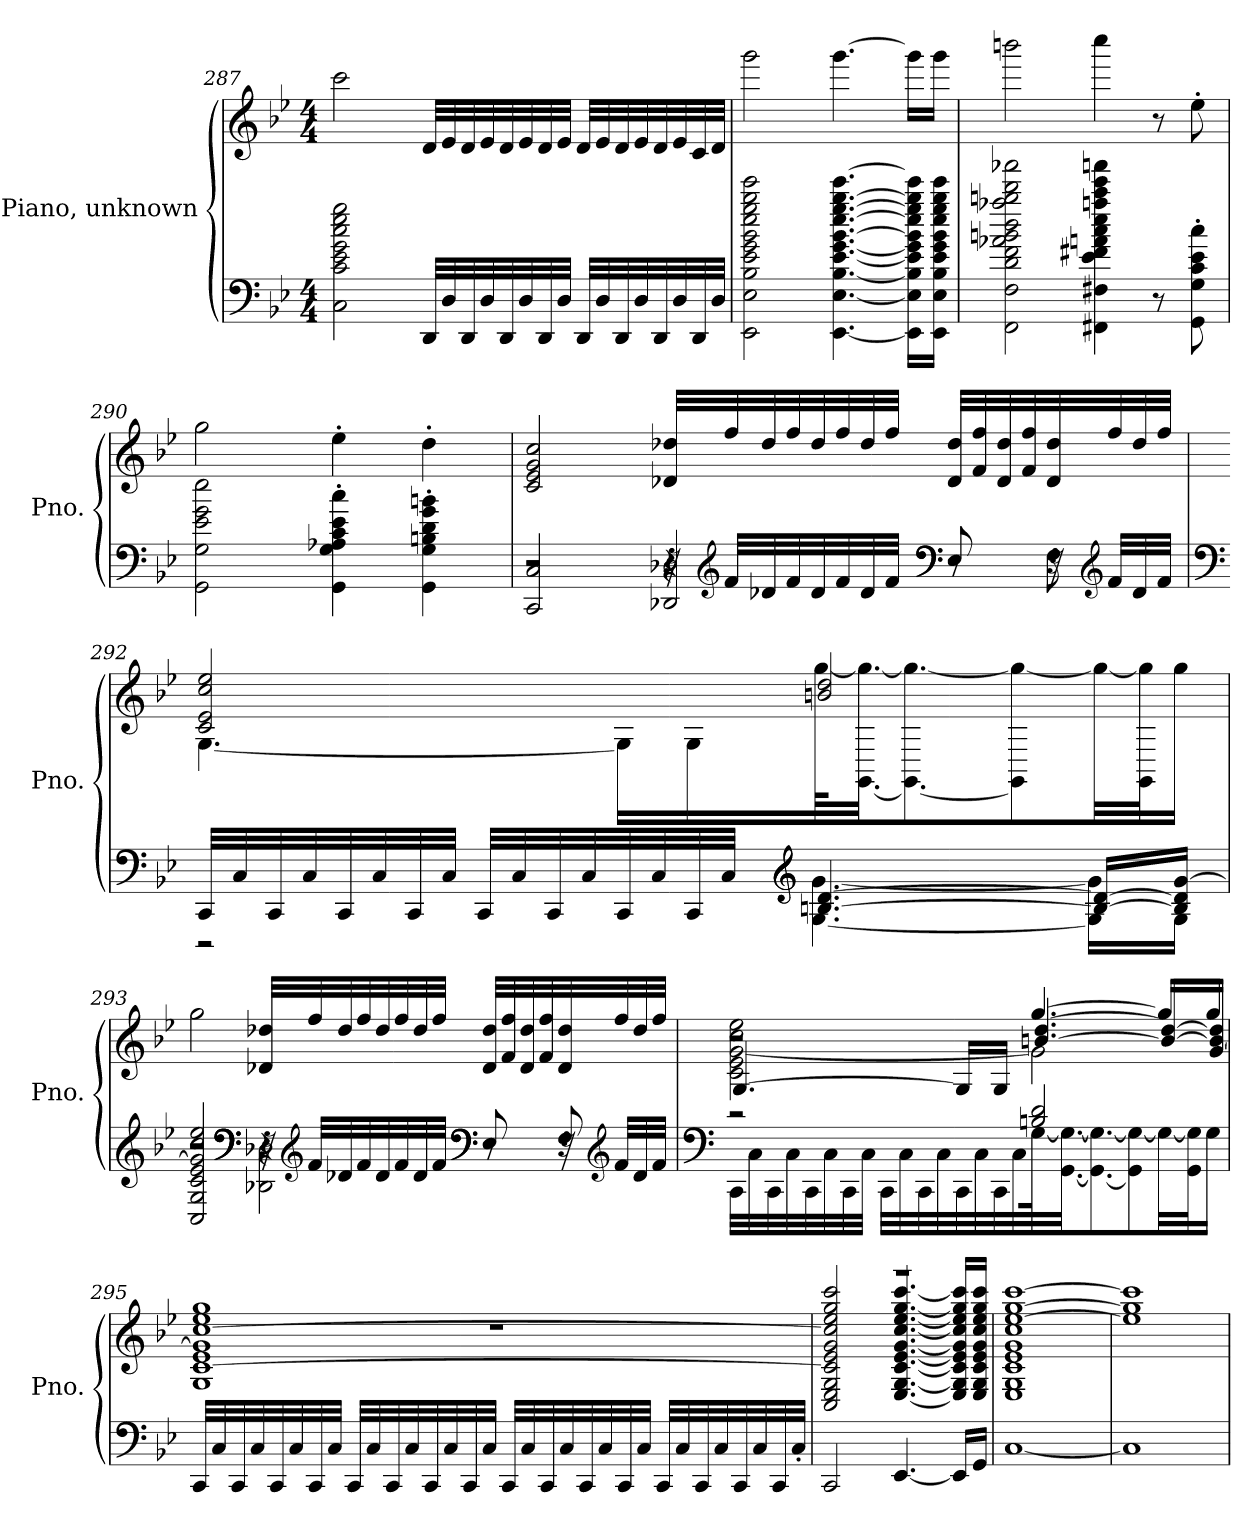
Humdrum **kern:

**kern	**kern
*part1	*part1
*staff2	*staff1
*I"Piano, unknown	*
*I'Pno.	*
!!LO:LB:g=z
*clefF4	*clefG2
*k[b-e-]	*k[b-e-]
*M4/4	*M4/4
=287	=287
2C\ 2c\ 2e-\ 2g\ 2cc\ 2ee-\ 2gg\	2ccc\
32DD/LLL	32d/LLL
32D/	32e-/
32DD/	32d/
32D/	32e-/
32DD/	32d/
32D/	32e-/
32DD/	32d/
32D/JJJ	32e-/JJJ
32DD/LLL	32d/LLL
32D/	32e-/
32DD/	32d/
32D/	32e-/
32DD/	32d/
32D/	32e-/
32DD/	32c/
32D/JJJ	32d/JJJ
=288	=288
2EE-\ 2E-\ 2B-\ 2e-\ 2g\ 2b-\ 2ee-\ 2gg\ 2bb-\ 2eee-\	2ggg\
[4.EE-\ [4.E-\ [4.B-\ [4.e-\ [4.g\ [4.b-\ [4.ee-\ [4.gg\ [4.bb-\ [4.eee-\	[4.ggg\
16EE-\] 16E-\] 16B-\] 16e-\] 16g\] 16b-\] 16ee-\] 16gg\] 16bb-\] 16eee-\]LL	16ggg\LL]
16EE-\ 16E-\ 16B-\ 16e-\ 16g\ 16b-\ 16ee-\ 16gg\ 16bb-\ 16eee-\JJ	16ggg\JJ
=289	=289
2FF\ 2F\ 2d\ 2f\ 2a-X\ 2bn\ 2dd\ 2aa-X\ 2bbn\ 2ddd\ 2aaa-X\	2bbbn\
4FF#X\ 4F#X\ 4e-\ 4f#X\ 4an\ 4cc\ 4ee-\ 4aan\ 4ccc\ 4eee-\ 4aaan\	4cccc\
8r	8r
8GG\' 8G\' 8c\' 8e-\' 8cc\'	8ee-'\
=290	=290
2GG\ 2G\ 2e-\ 2g\ 2ee-\	2gg\
4GG\' 4G\' 4A-X\' 4c\' 4e-\' 4cc\'	4ee-'\
4GG\' 4G\' 4Bn\' 4d\' 4g\' 4bn\'	4dd'\
!!LO:PB:g=z
=291	=291
*^	*
*	*^	*
2CC/ 2C/	2r	2r	2c/ 2e-/ 2g/ 2cc/
32r	4r	2DD-X/ 2D-X/	32d-X/ 32dd-X/LLL
*clefG2	*	*	*
32f/LLL	.	.	32ff/
32d-X/	.	.	32dd-/
32f/	.	.	32ff/
32d-/	.	.	32dd-/
32f/	.	.	32ff/
32d-/	.	.	32dd-/
32f/JJJ	.	.	32ff/JJJ
*clefF4	*	*	*
8E-/	8r	.	32d-/ 32dd-/LLL
.	.	.	32f/ 32ff/
.	.	.	32d-/ 32dd-/
.	.	.	32f/ 32ff/
32r	8F\	.	32d-/ 32dd-/
*clefG2	*	*	*
32f/LLL	.	.	32ff/
32d-/	.	.	32dd-/
32f/JJJ	.	.	32ff/JJJ
*v	*v	*v	*
!!LO:LB:g=z
=292	=292
*clefF4	*
*^	*^
32CC/LLL	2r	2c/ 2e-/ 2cc/ 2ee-/	[4.G\
32C/	.	.	.
32CC/	.	.	.
32C/	.	.	.
32CC/	.	.	.
32C/	.	.	.
32CC/	.	.	.
32C/JJJ	.	.	.
32CC/LLL	.	.	.
32C/	.	.	.
32CC/	.	.	.
32C/	.	.	.
32CC/	.	.	16G\LL]
32C/	.	.	.
32CC/	.	.	16G\
32C/JJJ	.	.	.
*clefG2	*	*	*
[4.Bn/ [4.d/	[4.G\ [4.g\	2bn/ 2dd/	[64gg\KL
.	.	.	[32.GG\ 32.gg\_JJ
.	.	.	8.GG\_ 8.gg\_
.	.	.	8GG\] 8gg\_
16B/_ 16d/_LL	16G\] 16g\]LL	.	32gg\LL_
.	.	.	32GG\ 32gg\]J
16B/] 16d/] [16g/JJ	16G\JJ	.	16gg\JJ
*	*	*v	*v
!!LO:LB:g=z
=293	=293	=293
*	*^	*
2C/ 2G/ 2c/ 2e-/ 2g/] 2cc/ 2ee-/	2r	2r	2gg\
*clefF4	*	*	*
32r	2DD-X\ 2D-X\	4r	32d-X/ 32dd-X/LLL
*clefG2	*	*	*
32f/LLL	.	.	32ff/
32d-X/	.	.	32dd-/
32f/	.	.	32ff/
32d-/	.	.	32dd-/
32f/	.	.	32ff/
32d-/	.	.	32dd-/
32f/JJJ	.	.	32ff/JJJ
*clefF4	*	*	*
8E-/	.	8r	32d-/ 32dd-/LLL
.	.	.	32f/ 32ff/
.	.	.	32d-/ 32dd-/
.	.	.	32f/ 32ff/
32r	.	8F/	32d-/ 32dd-/
*clefG2	*	*	*
32f/LLL	.	.	32ff/
32d-/	.	.	32dd-/
32f/JJJ	.	.	32ff/JJJ
*v	*v	*v	*
!!LO:LB:g=z
=294	=294
*clefF4	*
*^	*^
*	*	*	*^
2r	32CC\LLL	2r	2c\ 2e-\ [2g\ 2cc\ 2ee-\	[4.G/
.	32C\	.	.	.
.	32CC\	.	.	.
.	32C\	.	.	.
.	32CC\	.	.	.
.	32C\	.	.	.
.	32CC\	.	.	.
.	32C\JJJ	.	.	.
.	32CC\LLL	.	.	.
.	32C\	.	.	.
.	32CC\	.	.	.
.	32C\	.	.	.
.	32CC\	.	.	16G/LL]
.	32C\	.	.	.
.	32CC\	.	.	16G/JJ
.	32C\	.	.	.
2Bn/ 2d/	[64G\K	[4.gg/	2g\]	[4.bn/ [4.dd/
.	[32.GG\ 32.G\_JJ	.	.	.
.	8.GG\_ 8.G\_	.	.	.
.	8GG\] 8G\_	.	.	.
.	32G\LL_	16gg/LL]	.	16b/_ 16dd/_LL
.	32GG\ 32G\]J	.	.	.
.	16G\JJ	16gg/JJ	.	[16g/ 16b/] 16dd/]JJ
*v	*v	*	*	*
!!LO:LB:g=z	!!	!!
=295	=295	=295	=295
32CC/LLL	1r	1G 1e- 1ee- 1gg	[1c 1g] [1cc
32C/	.	.	.
32CC/	.	.	.
32C/	.	.	.
32CC/	.	.	.
32C/	.	.	.
32CC/	.	.	.
32C/JJJ	.	.	.
32CC/LLL	.	.	.
32C/	.	.	.
32CC/	.	.	.
32C/	.	.	.
32CC/	.	.	.
32C/	.	.	.
32CC/	.	.	.
32C/JJJ	.	.	.
32CC/LLL	.	.	.
32C/	.	.	.
32CC/	.	.	.
32C/	.	.	.
32CC/	.	.	.
32C/	.	.	.
32CC/	.	.	.
32C/JJJ	.	.	.
32CC/LLL	.	.	.
32C/	.	.	.
32CC/	.	.	.
32C/	.	.	.
32CC/	.	.	.
32C/	.	.	.
32CC/	.	.	.
32C'/JJJ	.	.	.
*	*	*v	*v
=296	=296	=296
2CC/	1r	2C/ 2E-/ 2G/ 2c/] 2e-/ 2g/ 2cc/] 2ee-/ 2gg/ 2ccc/
[4.EE-/	.	[4.E-/ [4.G/ [4.c/ [4.e-/ [4.g/ [4.cc/ [4.ee-/ [4.gg/ [4.ccc/
16EE-/LL]	.	16E-/] 16G/] 16c/] 16e-/] 16g/] 16cc/] 16ee-/] 16gg/] 16ccc/]LL
16GG/JJ	.	16E-/ 16G/ 16c/ 16e-/ 16g/ 16cc/ 16ee-/ 16gg/ 16ccc/JJ
=297	=297	=297
[1C	[1ee- [1gg [1ccc	1E- 1G 1c 1e- 1g 1cc
*	*v	*v
=298	=298
1C]	1ee-] 1gg] 1ccc]
=	=
*-	*-
